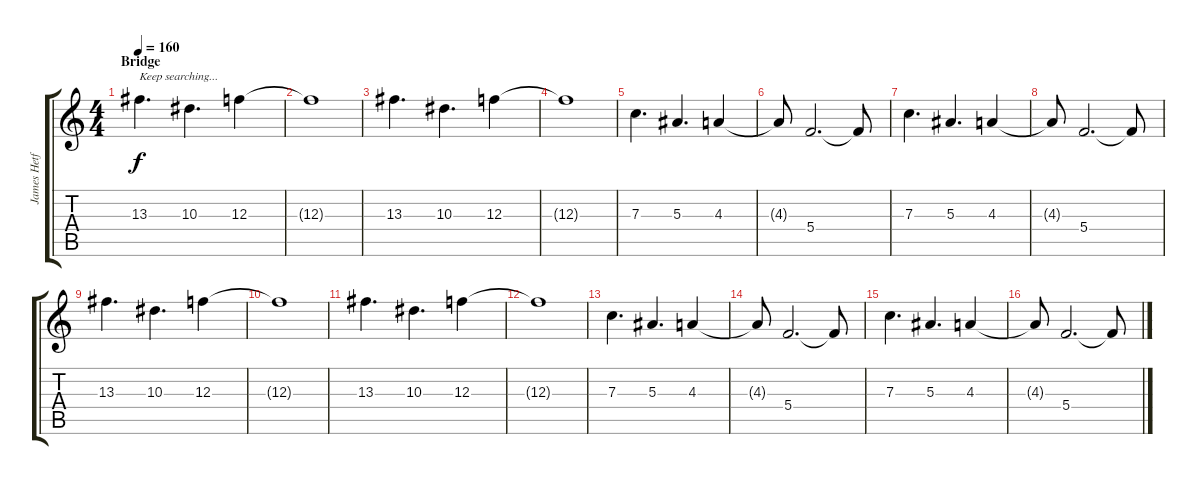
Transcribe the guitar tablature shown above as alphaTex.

\track ("James Hetfield" "James Hetf") {instrument distortionguitar}
\staff {score tabs}
\tuning (D4 A3 F3 C3 G2 C2) {hide}
\ts (4 4)
\section ("" "Bridge")
\tempo 160
\clef g2
\ks c
13.3.4{d txt "Keep searching..." dy f instrument electricguitarjazz} 10.3.4{d} 12.3.4 |
12.3{t}.1 |
13.3.4{d} 10.3.4{d} 12.3.4 |
12.3{t}.1 |
7.3.4{d} 5.3.4{d} 4.3.4 |
4.3{t}.8 5.4.2{d} 5.4{t}.8 |
7.3.4{d} 5.3.4{d} 4.3.4 |
4.3{t}.8 5.4.2{d} 5.4{t}.8 |
13.3.4{d} 10.3.4{d} 12.3.4 |
12.3{t}.1 |
13.3.4{d} 10.3.4{d} 12.3.4 |
12.3{t}.1 |
7.3.4{d} 5.3.4{d} 4.3.4 |
4.3{t}.8 5.4.2{d} 5.4{t}.8 |
7.3.4{d} 5.3.4{d} 4.3.4 |
4.3{t}.8 5.4.2{d} 5.4{t}.8
